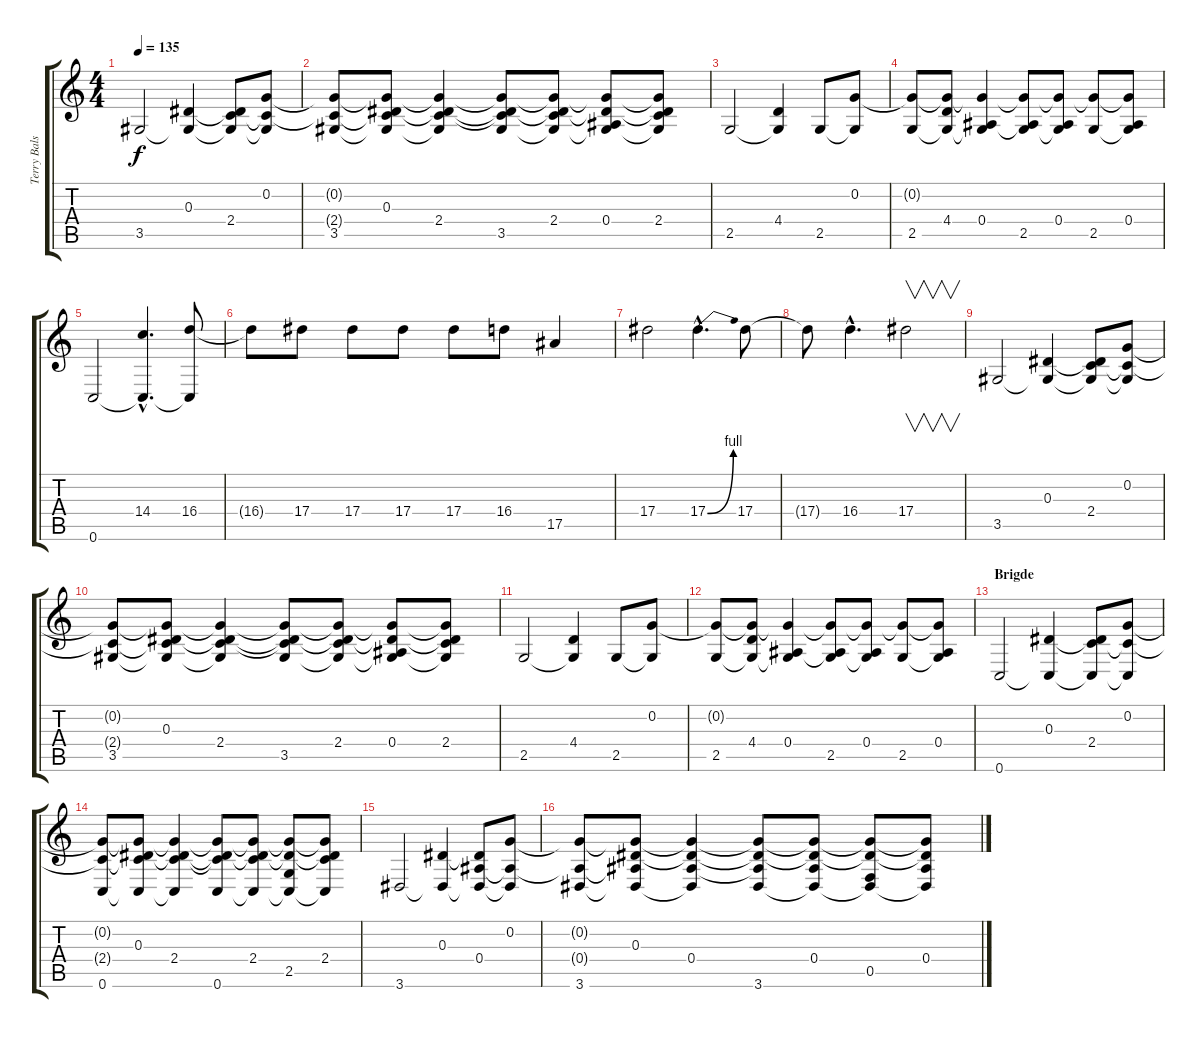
\track ("Terry Balsamo (Guitar Echo)" "Terry Bals") {instrument distortionguitar}
\staff {score tabs}
\tuning (C4 G3 Eb3 Bb2 F2 C2) {hide}
\ts (4 4)
\tempo 135
\clef g2
\ks c
3.5.2{dy f volume 16 instrument distortionguitar} (0.3 3.5{t}).4 (0.3{t} 2.4 3.5{t}).8 (0.2 2.4{t} 3.5{t}).8 |
(0.2{t} 2.4{t} 3.5).8 (0.2{t} 0.3 2.4{t} 3.5{t}).8 (0.2{t} 0.3{t} 2.4 3.5{t}).4 (0.2{t} 0.3{t} 2.4{t} 3.5).8 (0.2{t} 0.3{t} 2.4 3.5{t}).8 (0.2{t} 0.3{t} 0.4 3.5{t}).8 (0.2{t} 0.3{t} 2.4 3.5{t}).8 |
2.5.2 (4.4 2.5{t}).4 2.5.8 (0.2 2.5{t}).8 |
(0.2{t} 2.5).8 (0.2{t} 4.4 2.5{t}).8 (0.2{t} 0.4 2.5{t}).4 (0.2{t} 0.4{t} 2.5).8 (0.2{t} 0.4 2.5{t}).8 (0.2{t} 2.5).8 (0.2{t} 0.4 2.5{t}).8 |
0.6.2 (14.4{hac} 0.6{hac t}).4{d} (16.4 0.6{t}).8 |
16.4{t}.8 17.4.8 17.4.8 17.4.8 17.4.8 16.4.8 17.5.4 |
17.4.2 17.4{be (bend 0 0 60 4) hac}.4{d} 17.4.8 |
17.4{t}.8 16.4{hac}.4{d} 17.4.2{v} |
3.5.2{volume 16 instrument distortionguitar} (0.3 3.5{t}).4 (0.3{t} 2.4 3.5{t}).8 (0.2 2.4{t} 3.5{t}).8 |
(0.2{t} 2.4{t} 3.5).8 (0.2{t} 0.3 2.4{t} 3.5{t}).8 (0.2{t} 0.3{t} 2.4 3.5{t}).4 (0.2{t} 0.3{t} 2.4{t} 3.5).8 (0.2{t} 0.3{t} 2.4 3.5{t}).8 (0.2{t} 0.3{t} 0.4 3.5{t}).8 (0.2{t} 0.3{t} 2.4 3.5{t}).8 |
2.5.2 (4.4 2.5{t}).4 2.5.8 (0.2 2.5{t}).8 |
(0.2{t} 2.5).8 (0.2{t} 4.4 2.5{t}).8 (0.2{t} 0.4 2.5{t}).4 (0.2{t} 0.4{t} 2.5).8 (0.2{t} 0.4 2.5{t}).8 (0.2{t} 2.5).8 (0.2{t} 0.4 2.5{t}).8 |
\section ("" "Brigde")
0.6.2 (0.3 0.6{t}).4 (0.3{t} 2.4 0.6{t}).8 (0.2 2.4{t} 0.6{t}).8 |
(0.2{t} 2.4{t} 0.6).8 (0.2{t} 0.3 2.4{t} 0.6{t}).8 (0.2{t} 0.3{t} 2.4 0.6{t}).4 (0.2{t} 0.3{t} 2.4{t} 0.6).8 (0.2{t} 0.3{t} 2.4 0.6{t}).8 (0.2{t} 0.3{t} 2.5 0.6{t}).8 (0.2{t} 0.3{t} 2.4 0.6{t}).8 |
3.6.2 (0.3 3.6{t}).4 (0.3{t} 0.4 3.6{t}).8 (0.2 0.4{t} 3.6{t}).8 |
(0.2{t} 0.4{t} 3.6).8 (0.2{t} 0.3 0.4{t} 3.6{t}).8 (0.2{t} 0.3{t} 0.4 3.6{t}).4 (0.2{t} 0.3{t} 0.4{t} 3.6).8 (0.2{t} 0.3{t} 0.4 3.6{t}).8 (0.2{t} 0.3{t} 0.5 3.6{t}).8 (0.2{t} 0.3{t} 0.4 3.6{t}).8
